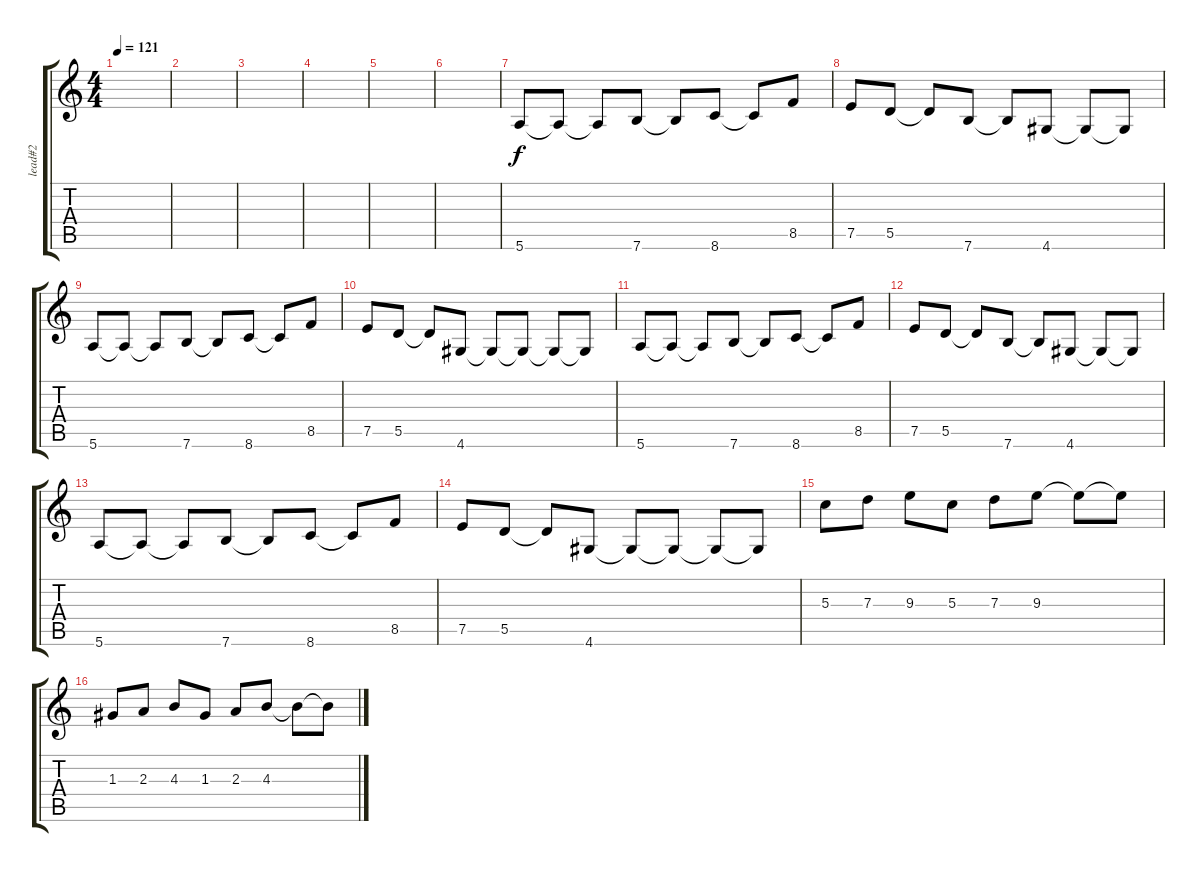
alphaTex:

\track ("lead#2" "lead#2") {instrument overdrivenguitar}
\staff {score tabs}
\tuning (E4 B3 G3 D3 A2 E2) {hide}
\ts (4 4)
\tempo 121
\clef g2
\ks c
|
|
|
|
|
|
5.6.8 5.6{t}.8 5.6{t}.8 7.6.8 7.6{t}.8 8.6.8 8.6{t}.8 8.5.8 |
7.5.8 5.5.8 5.5{t}.8 7.6.8 7.6{t}.8 4.6.8 4.6{t}.8 4.6{t}.8 |
5.6.8 5.6{t}.8 5.6{t}.8 7.6.8 7.6{t}.8 8.6.8 8.6{t}.8 8.5.8 |
7.5.8 5.5.8 5.5{t}.8 4.6.8 4.6{t}.8 4.6{t}.8 4.6{t}.8 4.6{t}.8 |
5.6.8 5.6{t}.8 5.6{t}.8 7.6.8 7.6{t}.8 8.6.8 8.6{t}.8 8.5.8 |
7.5.8 5.5.8 5.5{t}.8 7.6.8 7.6{t}.8 4.6.8 4.6{t}.8 4.6{t}.8 |
5.6.8 5.6{t}.8 5.6{t}.8 7.6.8 7.6{t}.8 8.6.8 8.6{t}.8 8.5.8 |
7.5.8 5.5.8 5.5{t}.8 4.6.8 4.6{t}.8 4.6{t}.8 4.6{t}.8 4.6{t}.8 |
5.3.8 7.3.8 9.3.8 5.3.8 7.3.8 9.3.8 9.3{t}.8 9.3{t}.8 |
1.3.8 2.3.8 4.3.8 1.3.8 2.3.8 4.3.8 4.3{t}.8 4.3{t}.8
